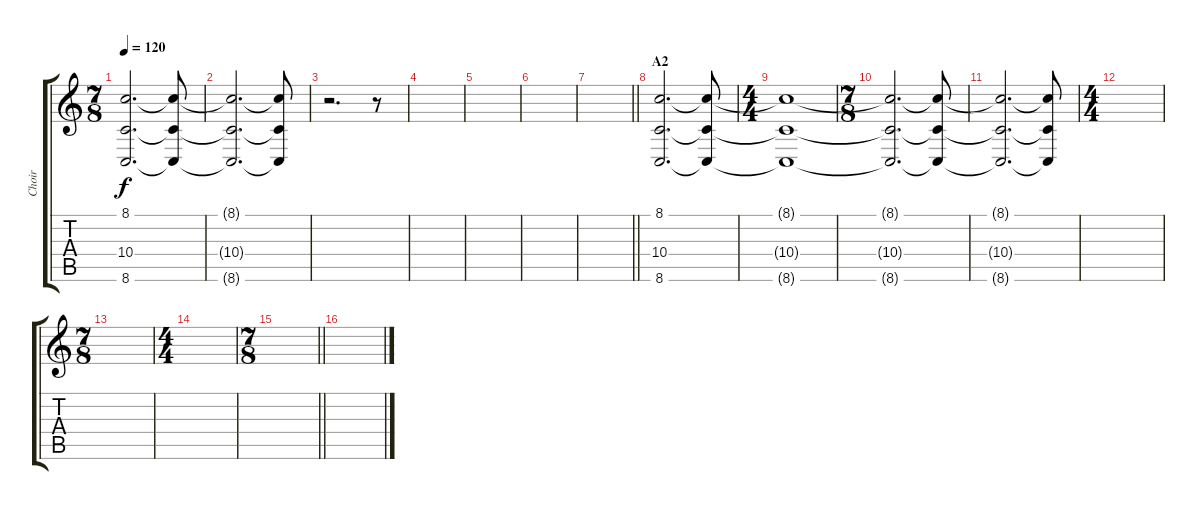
\track ("Choir" "Choir") {instrument choiraahs}
\staff {score tabs}
\tuning (E4 B3 G3 D3 A2 E2) {hide}
\ts (7 8)
\tempo 120
\clef g2
\ks c
(8.1{t} 10.4{t} 8.6{t}).2{d dy f} (8.1{t} 10.4{t} 8.6{t}).8 |
(8.1{t} 10.4{t} 8.6{t}).2{d volume 0} (8.1{t} 10.4{t} 8.6{t}).8 |
r.2{d} r.8 |
|
|
|
\barLineRight lightlight
|
\section ("" "A2")
(8.1 10.4 8.6).2{d volume 13} (8.1{t} 10.4{t} 8.6{t}).8 |
\ts (4 4)
(8.1{t} 10.4{t} 8.6{t}).1 |
\ts (7 8)
(8.1{t} 10.4{t} 8.6{t}).2{d} (8.1{t} 10.4{t} 8.6{t}).8 |
(8.1{t} 10.4{t} 8.6{t}).2{d volume 0} (8.1{t} 10.4{t} 8.6{t}).8 |
\ts (4 4)
|
\ts (7 8)
|
\ts (4 4)
|
\ts (7 8)
\barLineRight lightlight
|
\section ("" "")
